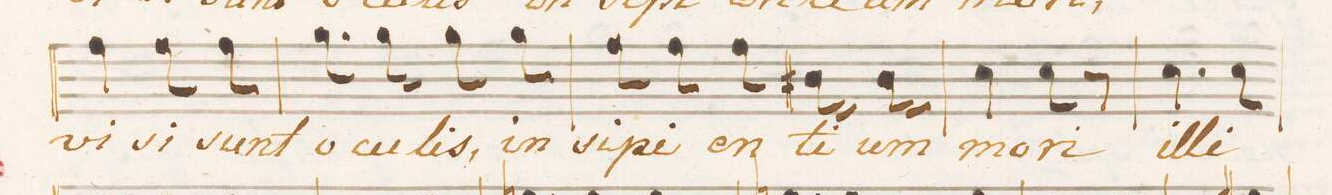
**kern	**text
*I"Alto.	*
*clefC3	*
*k[f#]	*
*M2/4	*
4g\	vi-
8g\	-si
8g\	sunt
=30	=30
8.a\	o-
16a\	-cu-
8a\	-lis,
8a\	in-
=31	=31
8g\	-si-
8g\	-pi-
8g\	-en-
16c#X\	-ti-
16c#\	-um
=32	=32
4d\	mo-
8d\	-ri
8r	.
=33	=33
4.d\	il-
8d\	-li
=34	=34
*-	*-
